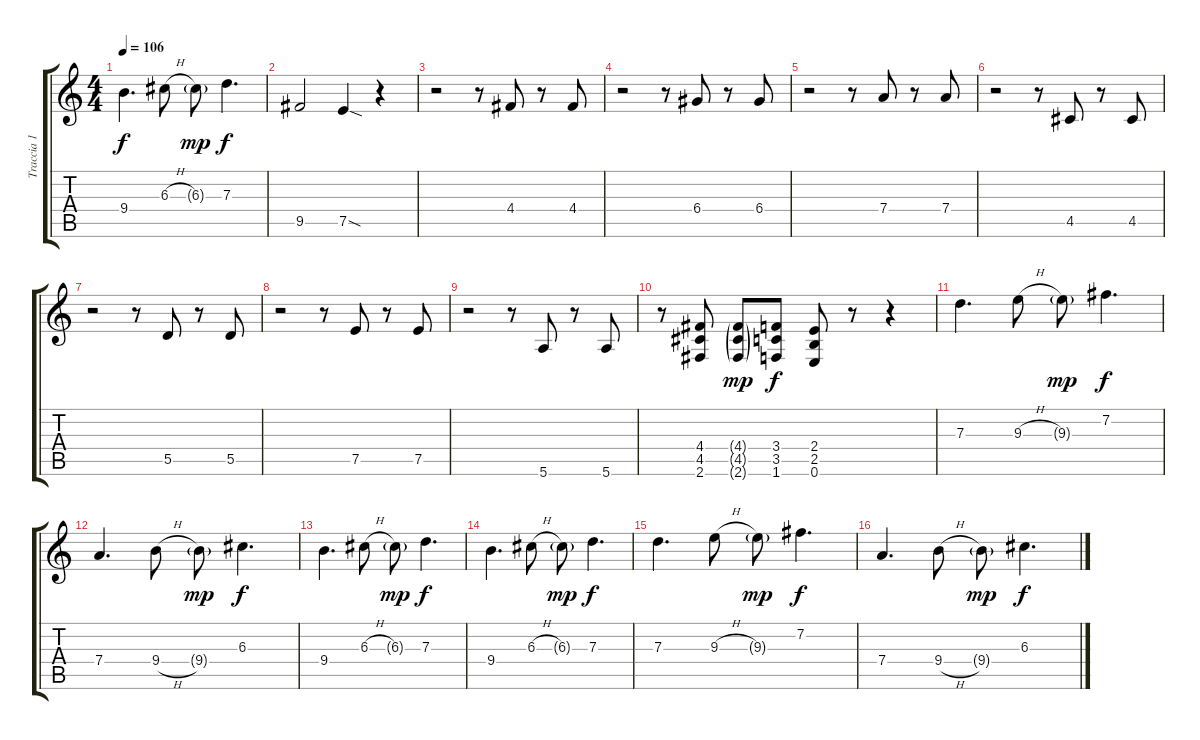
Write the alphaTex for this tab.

\track ("Traccia 1" "Traccia 1") {instrument electricguitarmuted}
\staff {score tabs}
\tuning (E4 B3 G3 D3 A2 E2) {hide}
\ts (4 4)
\tempo 106
\clef g2
\ks c
9.4.4{d dy f} 6.3{h}.8 6.3{g}.8{dy mp} 7.3.4{d dy f} |
9.5.2 7.5{sod}.4 r.4 |
r.2 r.8 4.4.8 r.8 4.4.8 |
r.2 r.8 6.4.8 r.8 6.4.8 |
r.2 r.8 7.4.8 r.8 7.4.8 |
r.2 r.8 4.5.8 r.8 4.5.8 |
r.2 r.8 5.5.8 r.8 5.5.8 |
r.2 r.8 7.5.8 r.8 7.5.8 |
r.2 r.8 5.6.8 r.8 5.6.8 |
r.8{instrument distortionguitar} (4.4 4.5 2.6).8 (4.4{g} 4.5{g} 2.6{g}).8{dy mp} (3.4 3.5 1.6).8{dy f} (2.4 2.5 0.6).8 r.8 r.4 |
7.3.4{d} 9.3{h}.8 9.3{g}.8{dy mp} 7.2.4{d dy f} |
7.4.4{d} 9.4{h}.8 9.4{g}.8{dy mp} 6.3.4{d dy f} |
9.4.4{d} 6.3{h}.8 6.3{g}.8{dy mp} 7.3.4{d dy f} |
9.4.4{d} 6.3{h}.8 6.3{g}.8{dy mp} 7.3.4{d dy f} |
7.3.4{d} 9.3{h}.8 9.3{g}.8{dy mp} 7.2.4{d dy f} |
7.4.4{d} 9.4{h}.8 9.4{g}.8{dy mp} 6.3.4{d dy f}
